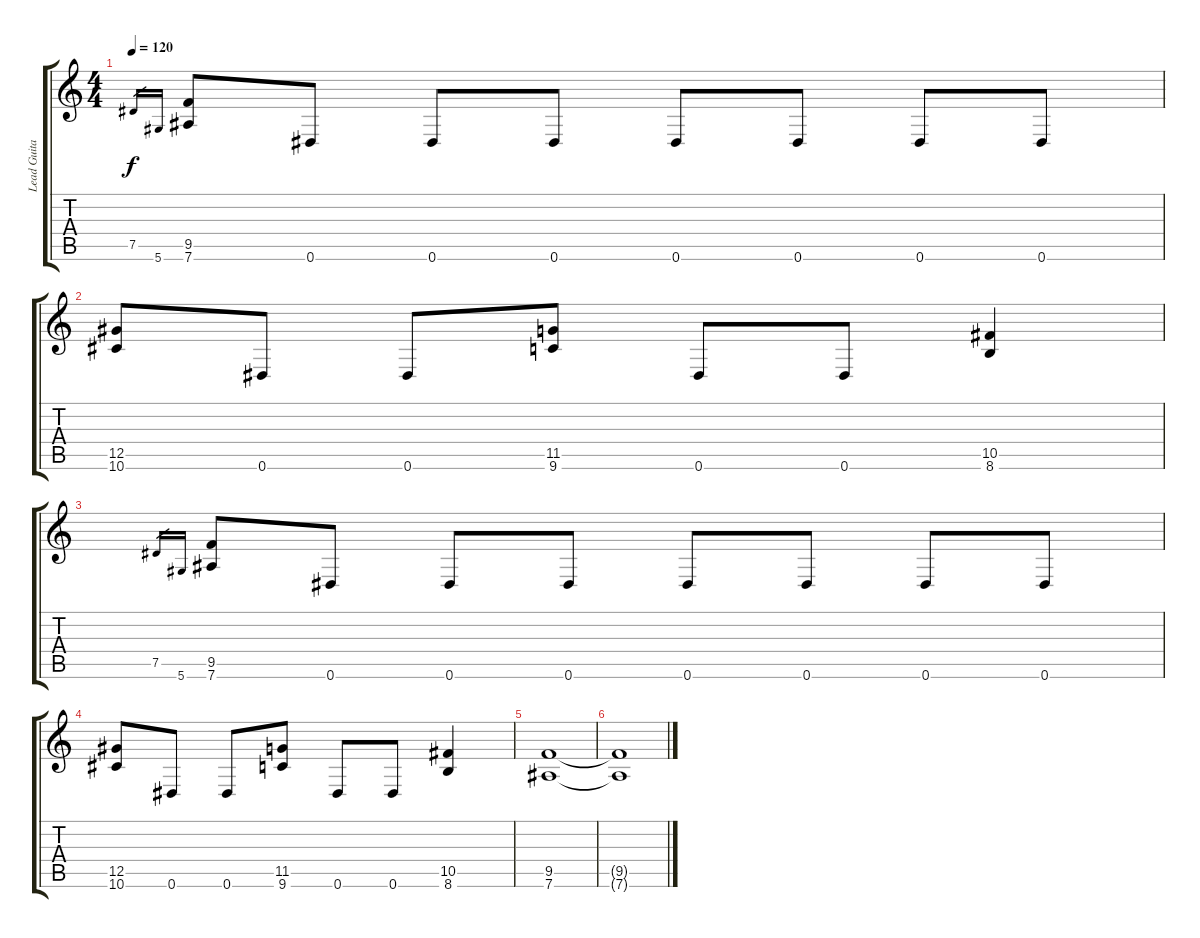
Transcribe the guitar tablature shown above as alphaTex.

\track ("Lead Guitar" "Lead Guita") {instrument distortionguitar}
\staff {score tabs}
\tuning (Eb4 Bb3 Gb3 Db3 Ab2 Eb2) {hide}
\ts (4 4)
\tempo 120
\clef g2
\ks c
7.5.16{gr dy f} 5.6.16{gr} (9.5 7.6).8 0.6.8 0.6.8 0.6.8 0.6.8 0.6.8 0.6.8 0.6.8 |
(12.5 10.6).8 0.6.8 0.6.8 (11.5 9.6).8 0.6.8 0.6.8 (10.5 8.6).4 |
7.5.16{gr} 5.6.16{gr} (9.5 7.6).8 0.6.8 0.6.8 0.6.8 0.6.8 0.6.8 0.6.8 0.6.8 |
(12.5 10.6).8 0.6.8 0.6.8 (11.5 9.6).8 0.6.8 0.6.8 (10.5 8.6).4 |
(9.5 7.6).1 |
(9.5{t} 7.6{t}).1
